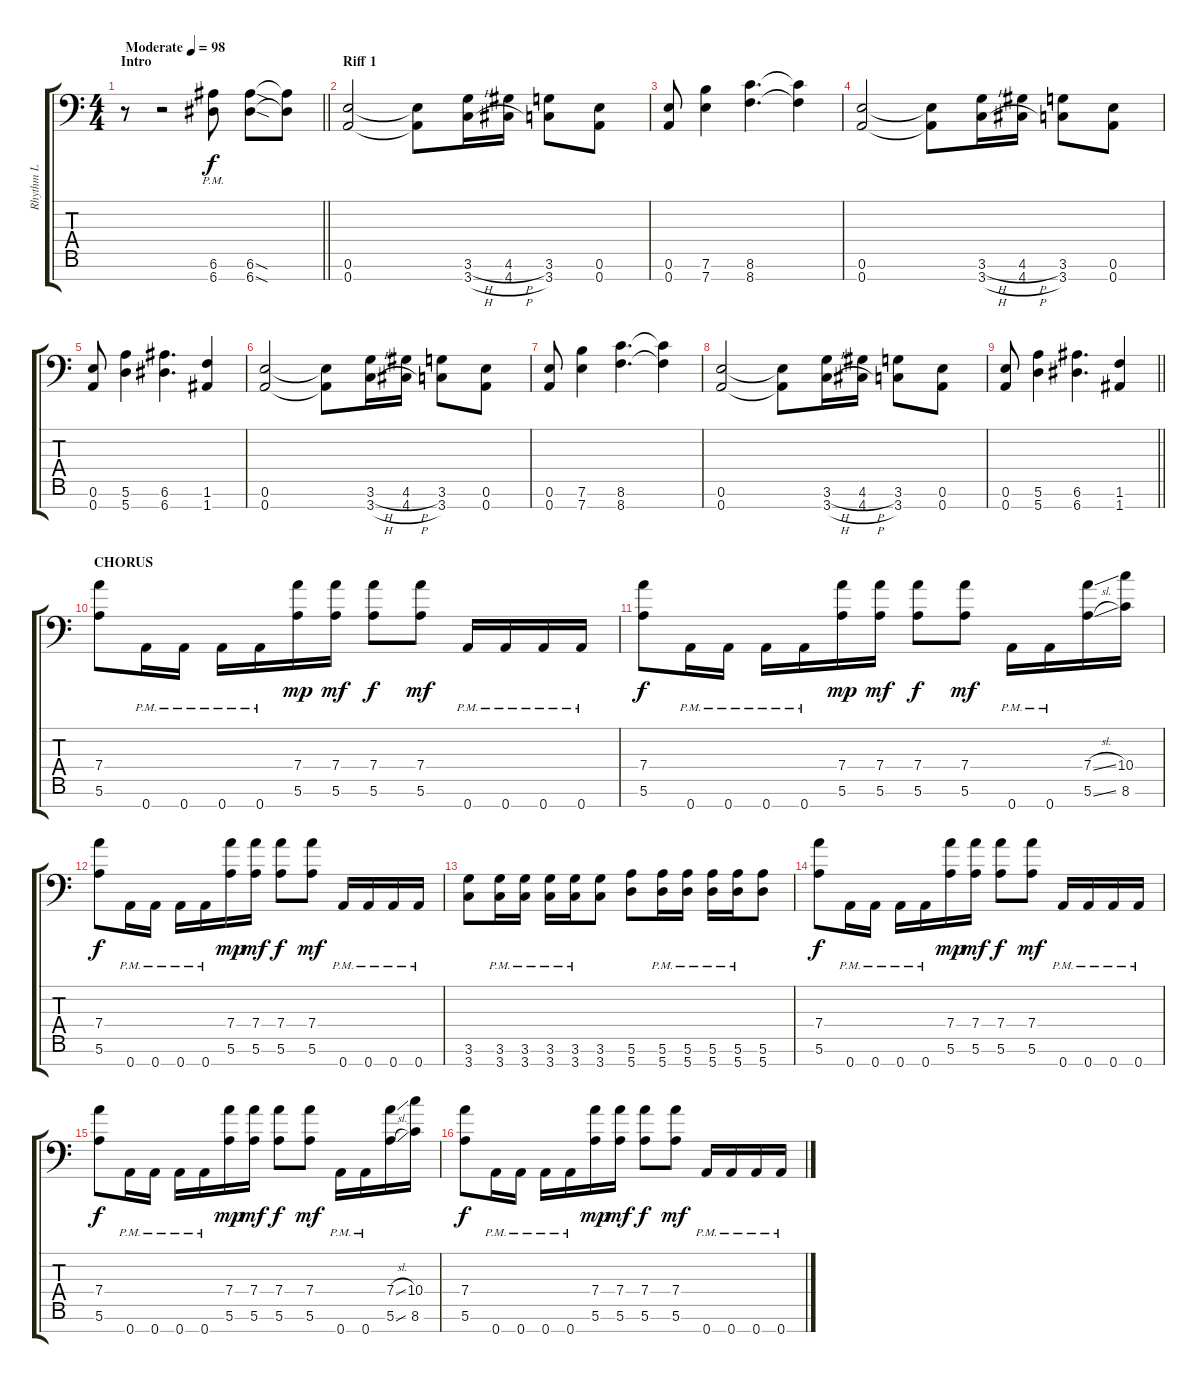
\track ("Rhythm L" "Rhythm L") {instrument distortionguitar}
\staff {score tabs}
\tuning (E4 B3 G3 D3 A2 E2 A1) {hide}
\ts (4 4)
\section ("" "Intro")
\tempo (98 "Moderate")
\clef f4
\barLineRight lightlight
\ks c
r.8{dy f instrument distortionguitar} r.2 (6.6{pm} 6.7{pm}).8 (6.6{sod} 6.7{sod}).8 (6.6{t} 6.7{t}).8 |
\section ("" "Riff 1")
(0.6 0.7).2 (0.6{t} 0.7{t}).8 (3.6{h} 3.7{h}).16 (4.6{h} 4.7{h}).16 (3.6 3.7).8 (0.6 0.7).8 |
(0.6 0.7).8 (7.6 7.7).4 (8.6 8.7).4{d} (8.6{t} 8.7{t}).4 |
(0.6 0.7).2 (0.6{t} 0.7{t}).8 (3.6{h} 3.7{h}).16 (4.6{h} 4.7{h}).16 (3.6 3.7).8 (0.6 0.7).8 |
(0.6 0.7).8 (5.6 5.7).4 (6.6 6.7).4{d} (1.6 1.7).4 |
(0.6 0.7).2 (0.6{t} 0.7{t}).8 (3.6{h} 3.7{h}).16 (4.6{h} 4.7{h}).16 (3.6 3.7).8 (0.6 0.7).8 |
(0.6 0.7).8 (7.6 7.7).4 (8.6 8.7).4{d} (8.6{t} 8.7{t}).4 |
(0.6 0.7).2 (0.6{t} 0.7{t}).8 (3.6{h} 3.7{h}).16 (4.6{h} 4.7{h}).16 (3.6 3.7).8 (0.6 0.7).8 |
\barLineRight lightlight
(0.6 0.7).8 (5.6 5.7).4 (6.6 6.7).4{d} (1.6 1.7).4 |
\section ("" "CHORUS")
(7.4 5.6).8 0.7{pm}.16 0.7{pm}.16 0.7{pm}.16 0.7{pm}.16 (7.4 5.6).16{dy mp} (7.4 5.6).16{dy mf} (7.4 5.6).8{dy f} (7.4 5.6).8{dy mf} 0.7{pm}.16 0.7{pm}.16 0.7{pm}.16 0.7{pm}.16 |
(7.4 5.6).8{dy f} 0.7{pm}.16 0.7{pm}.16 0.7{pm}.16 0.7{pm}.16 (7.4 5.6).16{dy mp} (7.4 5.6).16{dy mf} (7.4 5.6).8{dy f} (7.4 5.6).8{dy mf} 0.7{pm}.16 0.7{pm}.16 (7.4{sl} 5.6{sl}).16 (10.4 8.6).16 |
(7.4 5.6).8{dy f} 0.7{pm}.16 0.7{pm}.16 0.7{pm}.16 0.7{pm}.16 (7.4 5.6).16{dy mp} (7.4 5.6).16{dy mf} (7.4 5.6).8{dy f} (7.4 5.6).8{dy mf} 0.7{pm}.16 0.7{pm}.16 0.7{pm}.16 0.7{pm}.16 |
(3.6 3.7).8 (3.6{pm} 3.7{pm}).16 (3.6{pm} 3.7{pm}).16 (3.6{pm} 3.7{pm}).16 (3.6{pm} 3.7{pm}).16 (3.6 3.7).8 (5.6 5.7).8 (5.6{pm} 5.7{pm}).16 (5.6{pm} 5.7{pm}).16 (5.6{pm} 5.7{pm}).16 (5.6{pm} 5.7{pm}).16 (5.6 5.7).8 |
(7.4 5.6).8{dy f} 0.7{pm}.16 0.7{pm}.16 0.7{pm}.16 0.7{pm}.16 (7.4 5.6).16{dy mp} (7.4 5.6).16{dy mf} (7.4 5.6).8{dy f} (7.4 5.6).8{dy mf} 0.7{pm}.16 0.7{pm}.16 0.7{pm}.16 0.7{pm}.16 |
(7.4 5.6).8{dy f} 0.7{pm}.16 0.7{pm}.16 0.7{pm}.16 0.7{pm}.16 (7.4 5.6).16{dy mp} (7.4 5.6).16{dy mf} (7.4 5.6).8{dy f} (7.4 5.6).8{dy mf} 0.7{pm}.16 0.7{pm}.16 (7.4{sl} 5.6{sl}).16 (10.4 8.6).16 |
(7.4 5.6).8{dy f} 0.7{pm}.16 0.7{pm}.16 0.7{pm}.16 0.7{pm}.16 (7.4 5.6).16{dy mp} (7.4 5.6).16{dy mf} (7.4 5.6).8{dy f} (7.4 5.6).8{dy mf} 0.7{pm}.16 0.7{pm}.16 0.7{pm}.16 0.7{pm}.16
